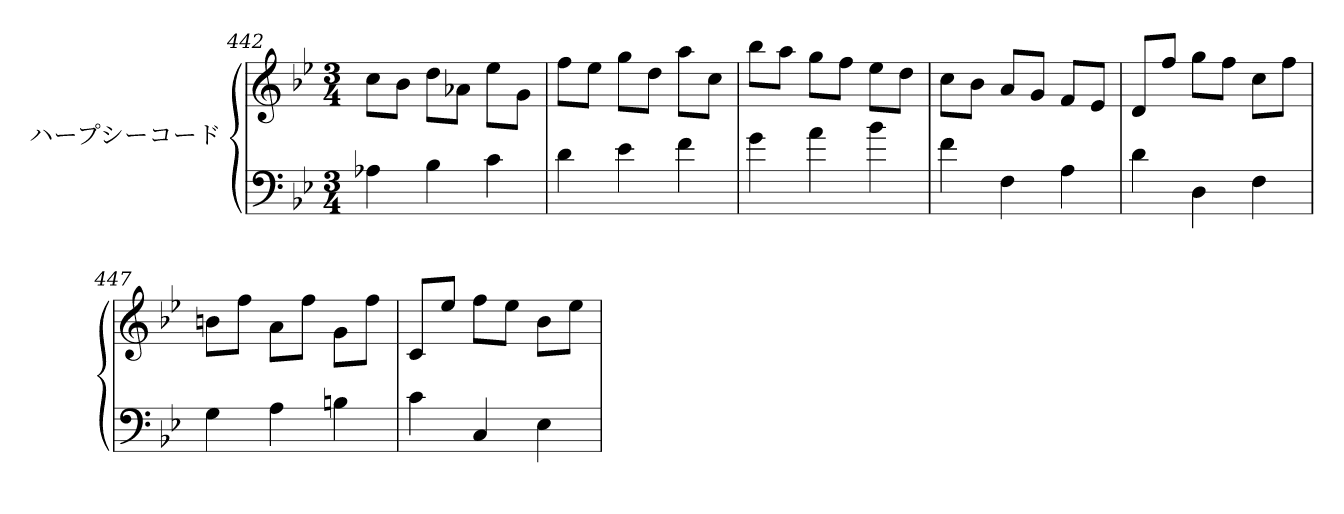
**kern	**kern
*part1	*part1
*staff2	*staff1
*I"ハープシーコード	*
*clefF4	*clefG2
*k[b-e-]	*k[b-e-]
*M3/4	*M3/4
=442	=442
4A-X\	8cc\L
.	8b-\J
4B-\	8dd\L
.	8a-X\J
4c\	8ee-\L
.	8g\J
=443	=443
4d\	8ff\L
.	8ee-\J
4e-\	8gg\L
.	8dd\J
4f\	8aa\L
.	8cc\J
=444	=444
4g\	8bb-\L
.	8aa\J
4a\	8gg\L
.	8ff\J
4b-\	8ee-\L
.	8dd\J
=445	=445
4f\	8cc\L
.	8b-\J
4F\	8a/L
.	8g/J
4A\	8f/L
.	8e-/J
!!LO:LB:g=z
=446	=446
4d\	8d/L
.	8ff/J
4D\	8gg\L
.	8ff\J
4F\	8cc\L
.	8ff\J
=447	=447
4G\	8bn\L
.	8ff\J
4A\	8a\L
.	8ff\J
4Bn\	8g\L
.	8ff\J
=448	=448
4c\	8c/L
.	8ee-/J
4C/	8ff\L
.	8ee-\J
4E-\	8b-\L
.	8ee-\J
=	=
*-	*-
